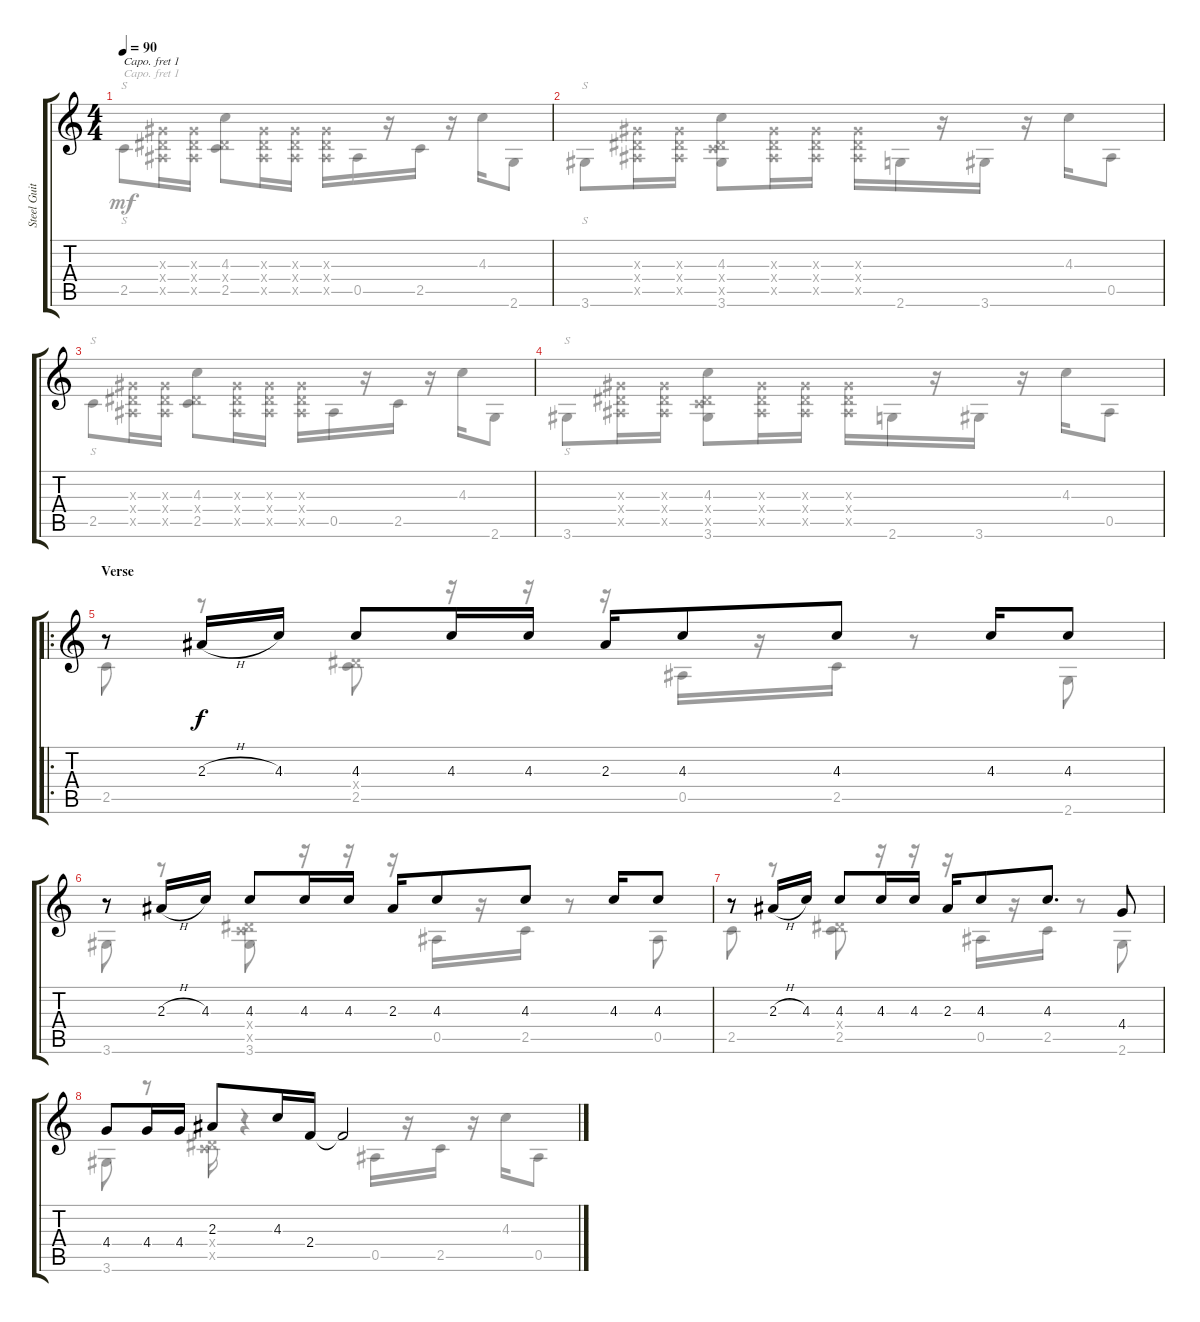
\track ("Steel Guitar" "Steel Guit") {instrument acousticguitarsteel}
\staff {score tabs}
\capo 1
\tuning (E4 B3 G3 D3 A2 E2) {hide}
\voice
\ts (4 4)
\tempo 90
\clef g2
\ks c
|
|
|
|
\ro
\section ("" "Verse")
r.8 2.3{h}.16 4.3.16 4.3.8 4.3.16 4.3.16 2.3.16 4.3.8 4.3.8 4.3.16 4.3.8 |
r.8 2.3{h}.16 4.3.16 4.3.8 4.3.16 4.3.16 2.3.16 4.3.8 4.3.8 4.3.16 4.3.8 |
r.8 2.3{h}.16 4.3.16 4.3.8 4.3.16 4.3.16 2.3.16 4.3.8 4.3.8{d} 4.4.8 |
4.4.8 4.4.16 4.4.16 2.3.8 4.3.16 2.4.16 2.4{t}.2
\voice
\clef g2
\ottava regular
\simile none
\ks c
2.5.8{s dy mf} (0.3{x} 0.4{x} 0.5{x}).16 (0.3{x} 0.4{x} 0.5{x}).16 (4.3 0.4{x} 2.5).8 (0.3{x} 0.4{x} 0.5{x}).16 (0.3{x} 0.4{x} 0.5{x}).16 (0.3{x} 0.4{x} 0.5{x}).16 0.5.16 r.16 2.5.16 r.16 4.3.16 2.6.8 |
3.6.8{s} (0.3{x} 0.4{x} 0.5{x}).16 (0.3{x} 0.4{x} 0.5{x}).16 (4.3 0.4{x} 2.5{x} 3.6).8 (0.3{x} 0.4{x} 0.5{x}).16 (0.3{x} 0.4{x} 0.5{x}).16 (0.3{x} 0.4{x} 0.5{x}).16 2.6.16 r.16 3.6.16 r.16 4.3.16 0.5.8 |
2.5.8{s} (0.3{x} 0.4{x} 0.5{x}).16 (0.3{x} 0.4{x} 0.5{x}).16 (4.3 0.4{x} 2.5).8 (0.3{x} 0.4{x} 0.5{x}).16 (0.3{x} 0.4{x} 0.5{x}).16 (0.3{x} 0.4{x} 0.5{x}).16 0.5.16 r.16 2.5.16 r.16 4.3.16 2.6.8 |
3.6.8{s} (0.3{x} 0.4{x} 0.5{x}).16 (0.3{x} 0.4{x} 0.5{x}).16 (4.3 0.4{x} 2.5{x} 3.6).8 (0.3{x} 0.4{x} 0.5{x}).16 (0.3{x} 0.4{x} 0.5{x}).16 (0.3{x} 0.4{x} 0.5{x}).16 2.6.16 r.16 3.6.16 r.16 4.3.16 0.5.8 |
2.5.8 r.8 (0.4{x} 2.5).8 r.16 r.16 r.16 0.5.16 r.16 2.5.16 r.8 2.6.8 |
3.6.8 r.8 (0.4{x} 2.5{x} 3.6).8 r.16 r.16 r.16 0.5.16 r.16 2.5.16 r.8 0.5.8 |
2.5.8 r.8 (0.4{x} 2.5).8 r.16 r.16 r.16 0.5.16 r.16 2.5.16 r.8 2.6.8 |
3.6.8 r.8 (0.4{x} 2.5{x}).16 r.4 0.5.16 r.16 2.5.16 r.16 4.3.16 0.5.8
